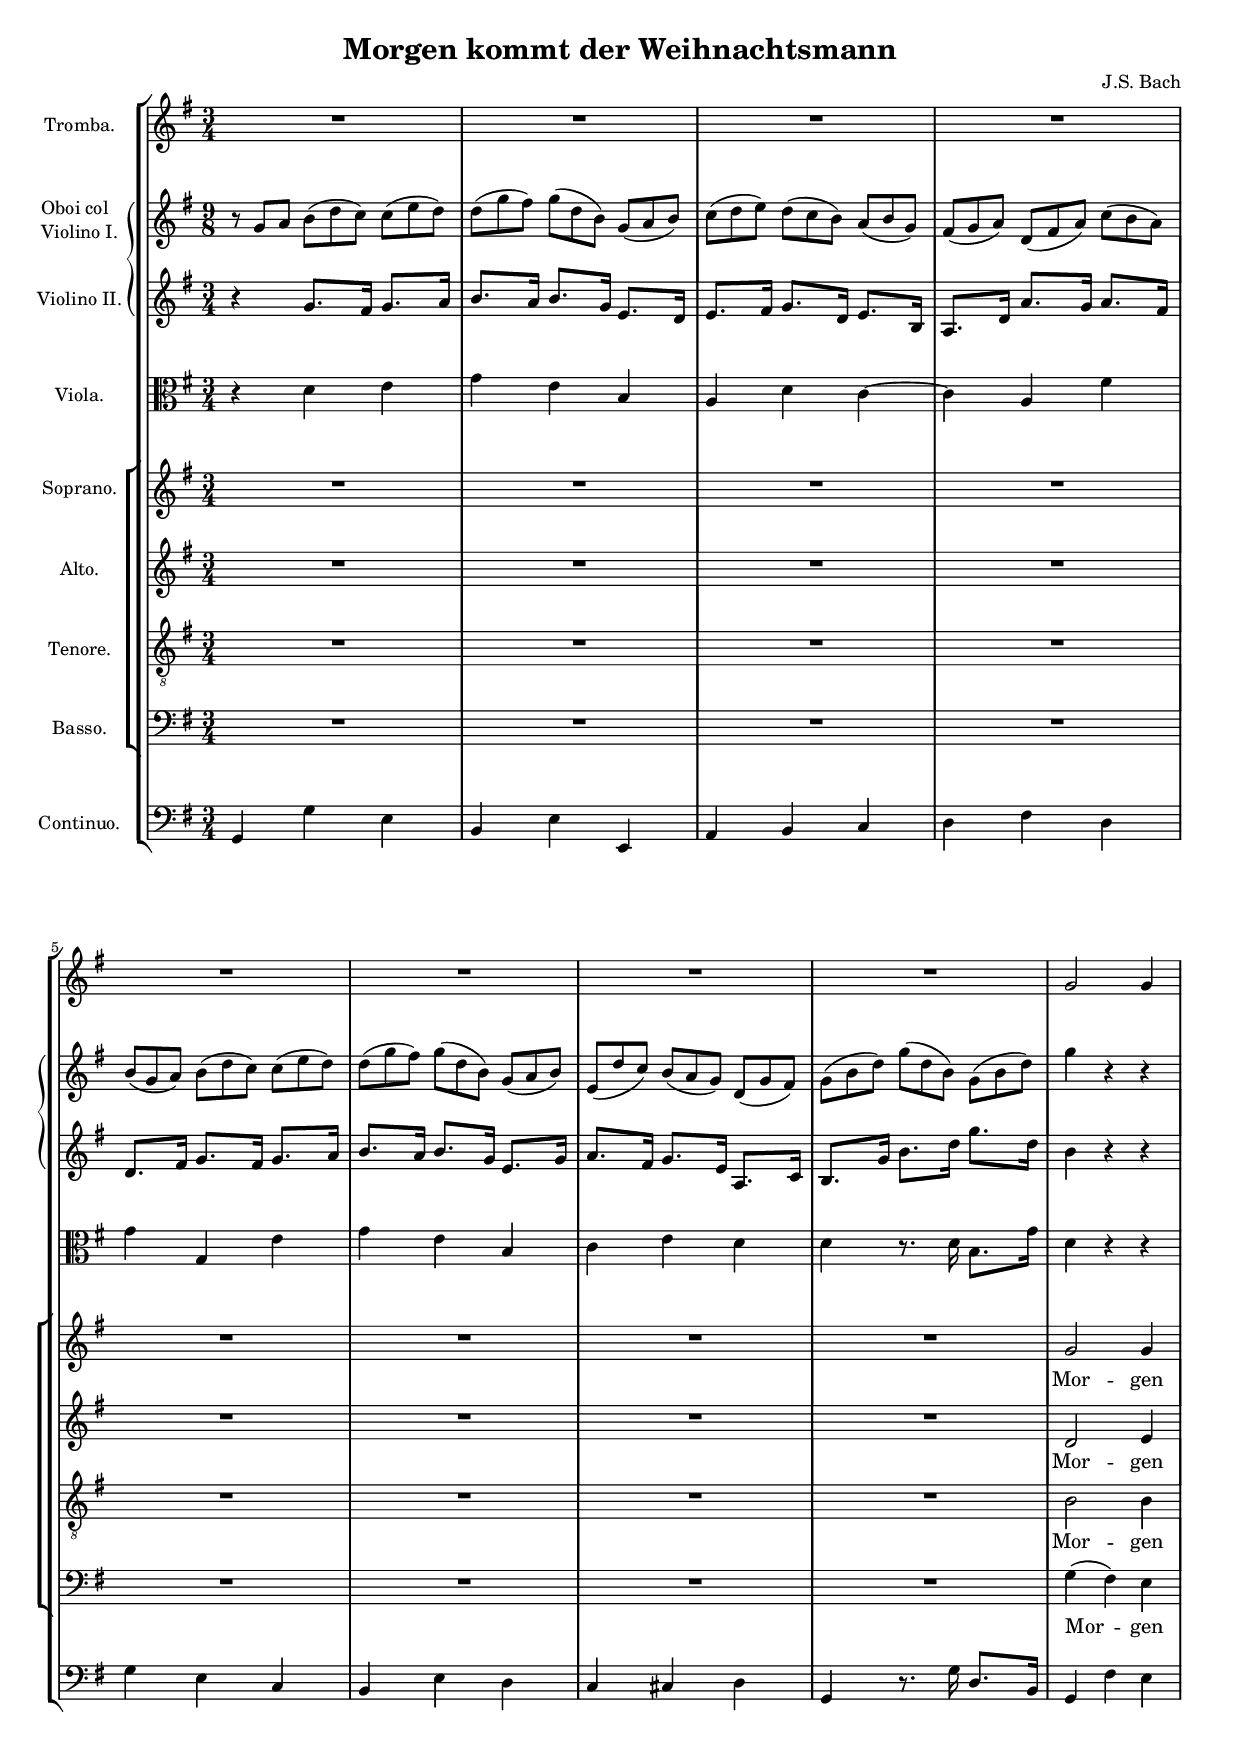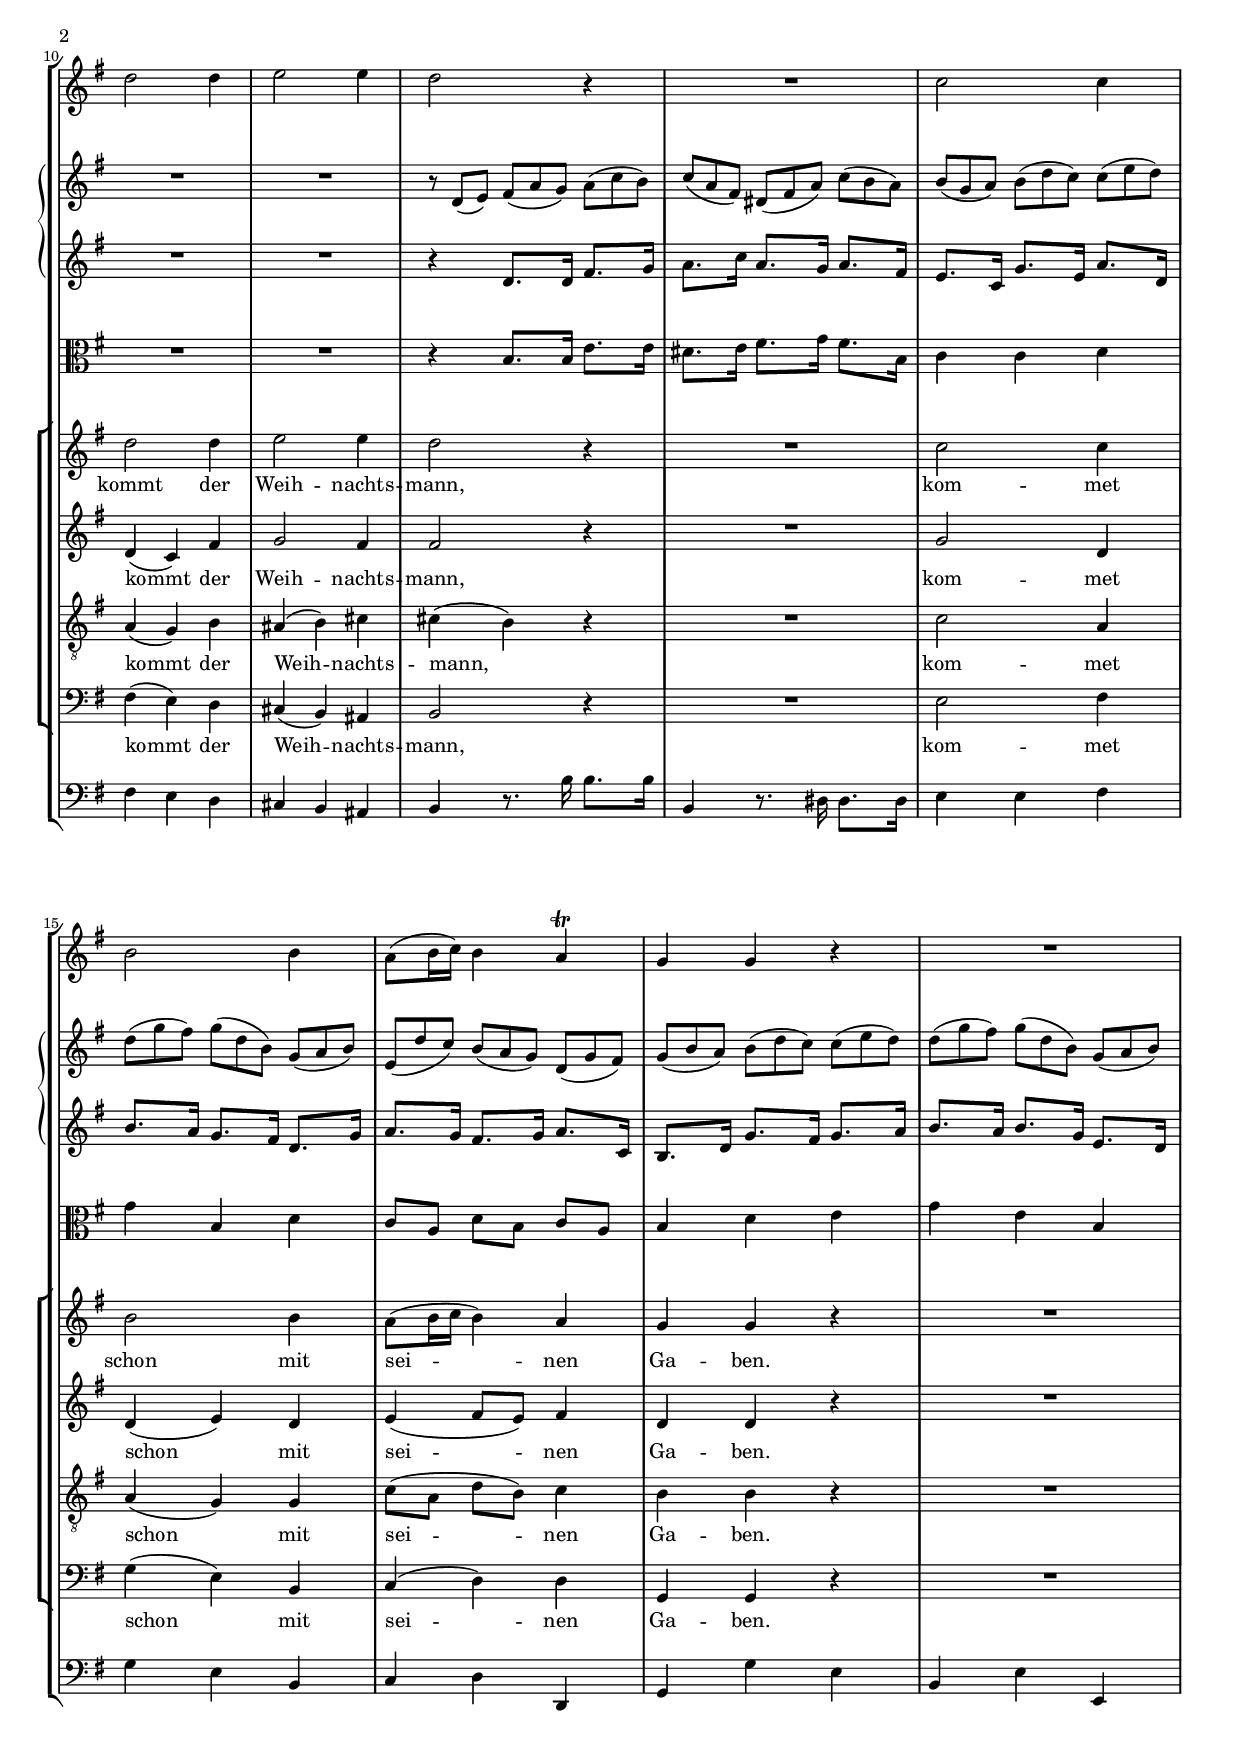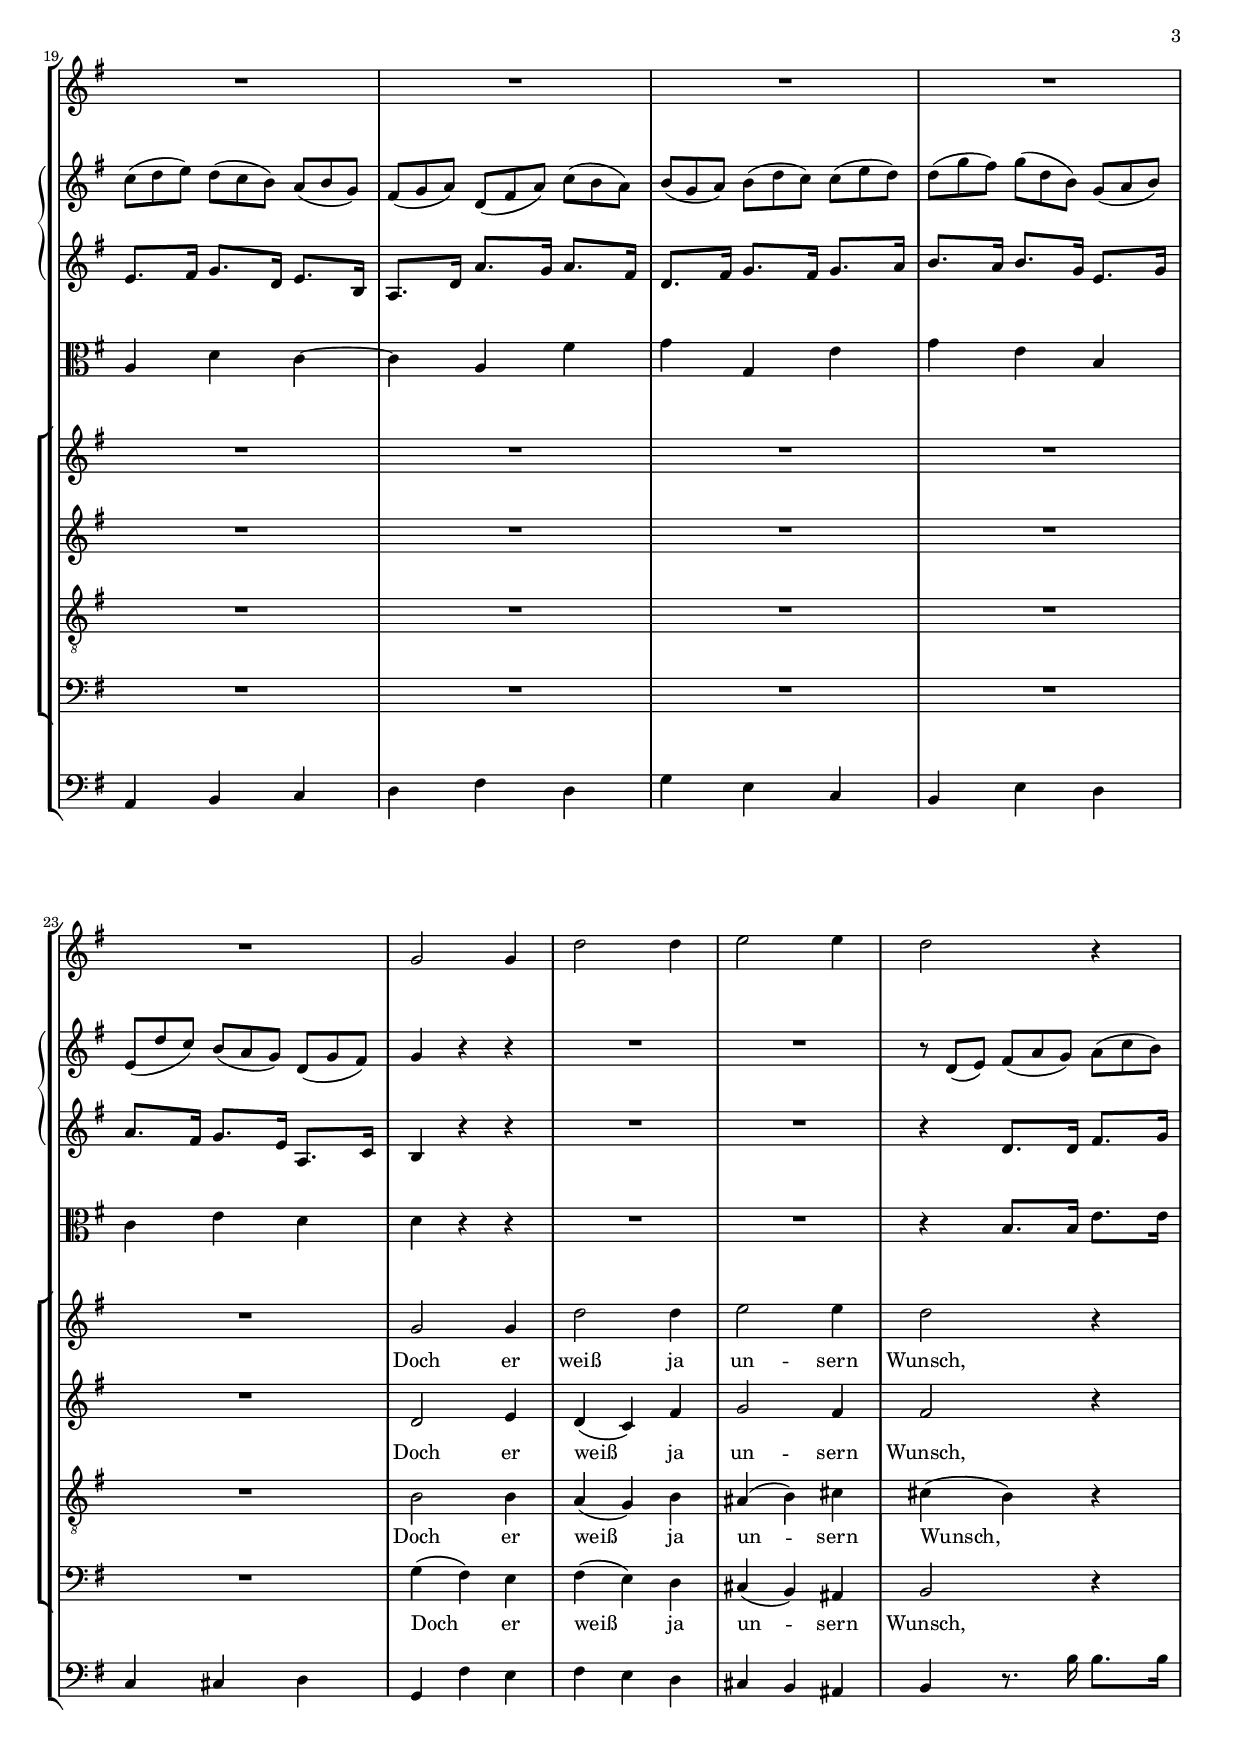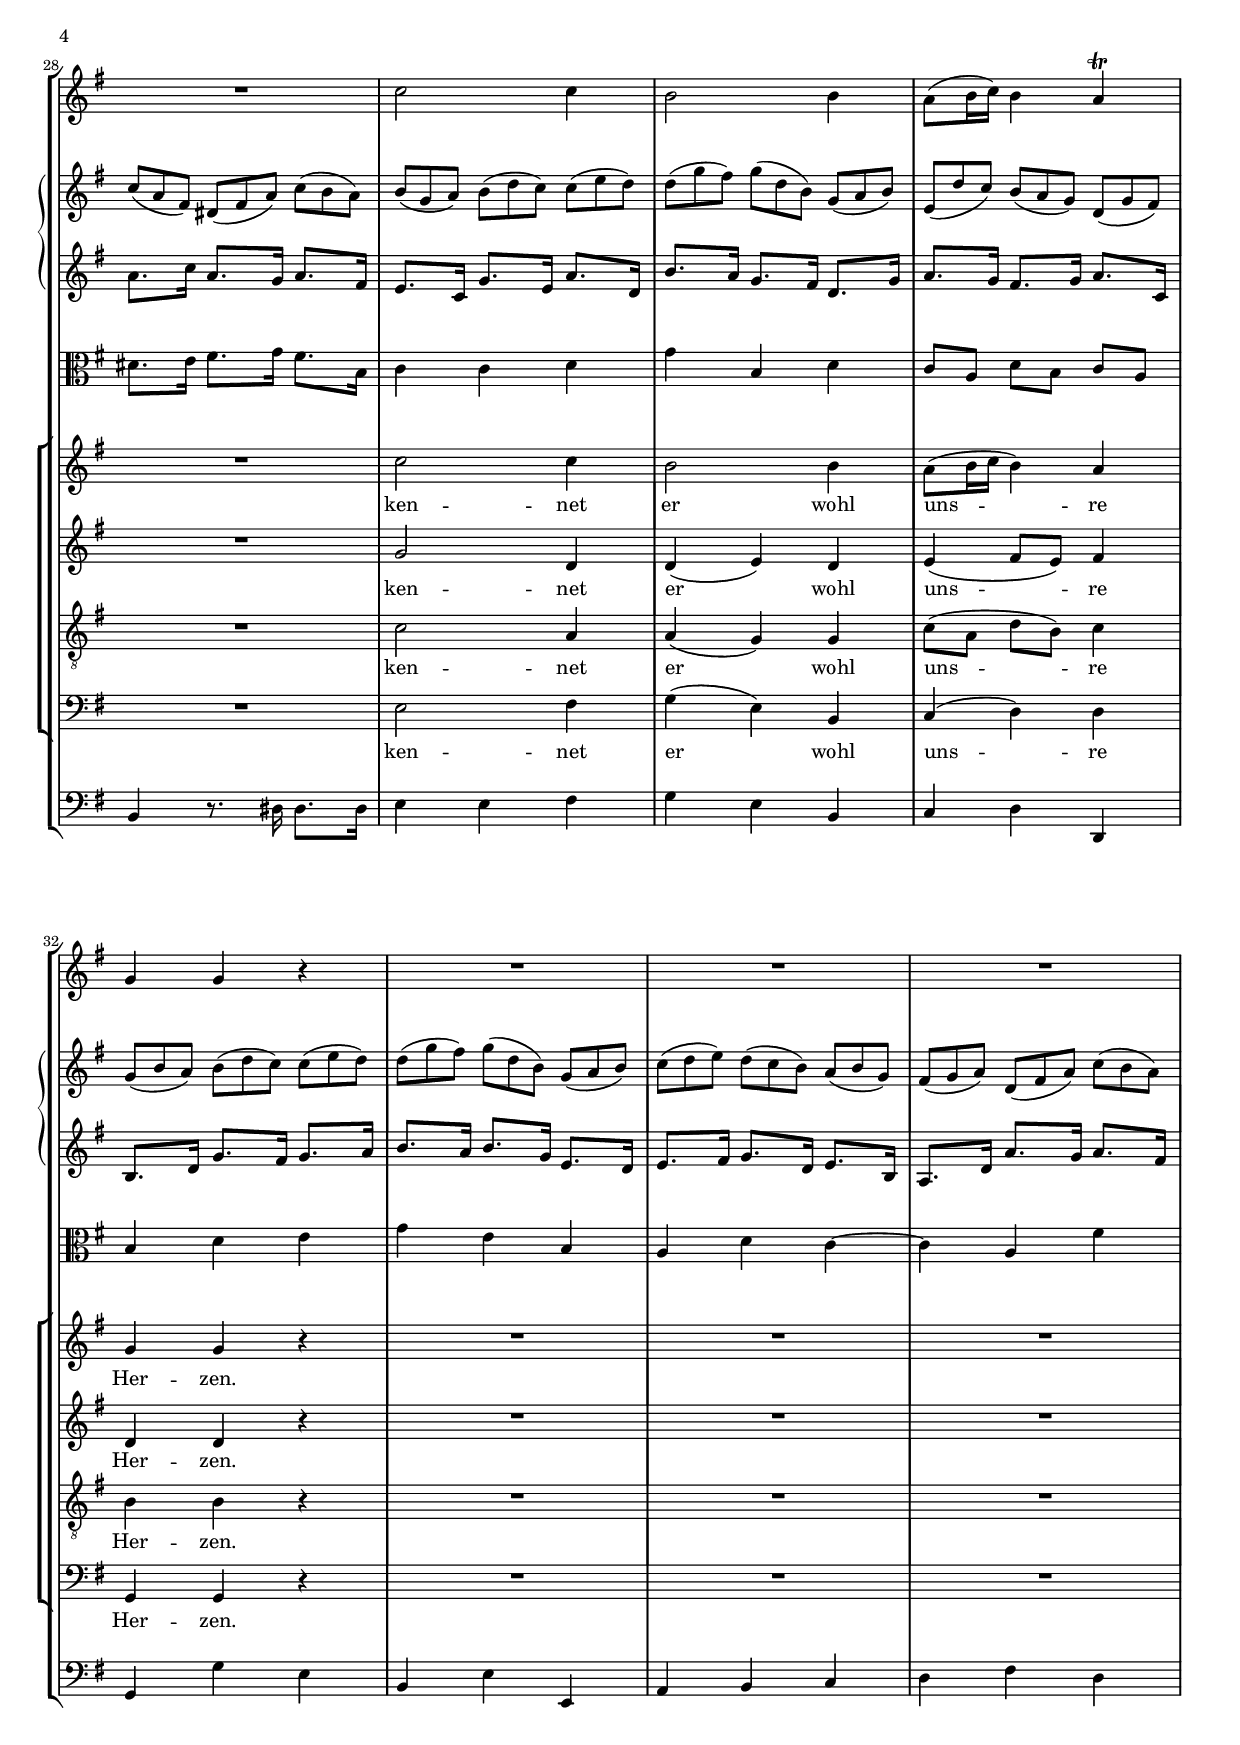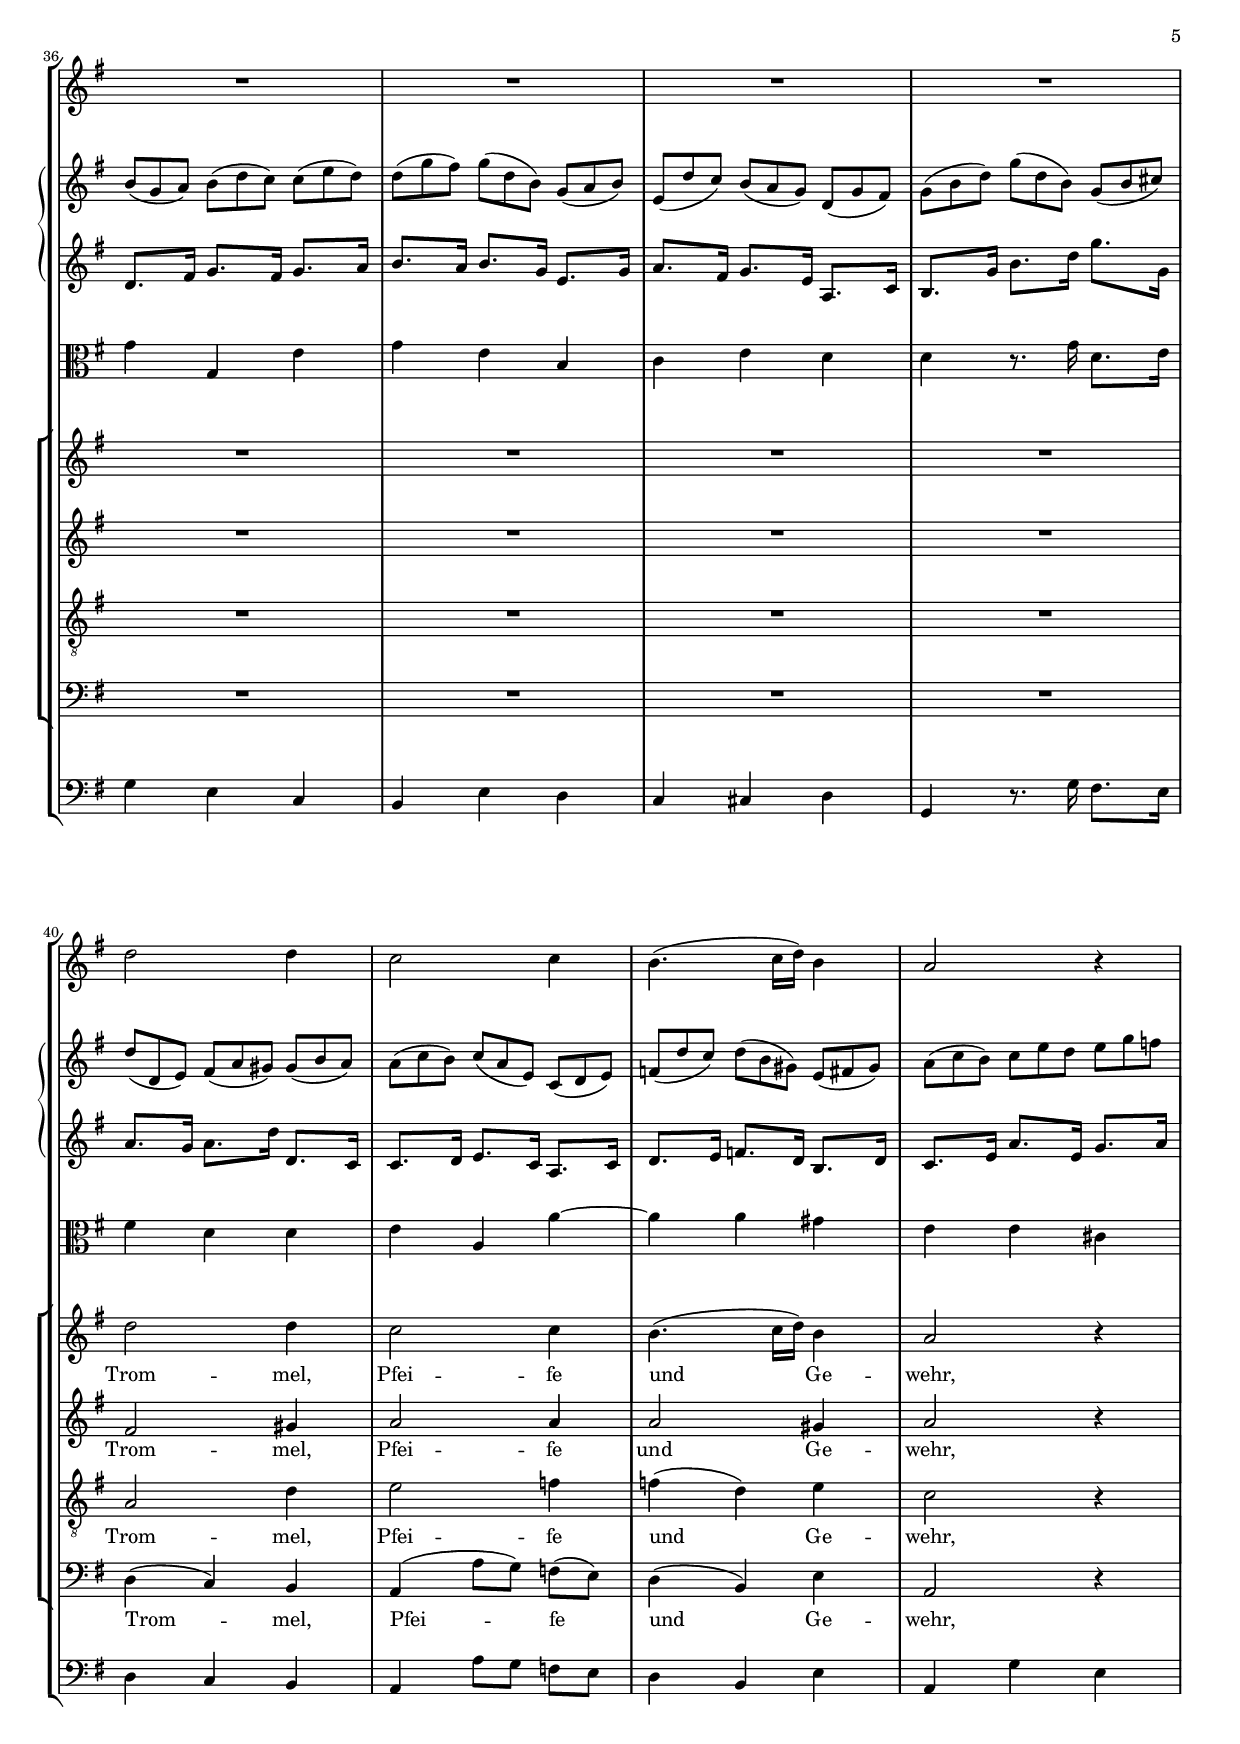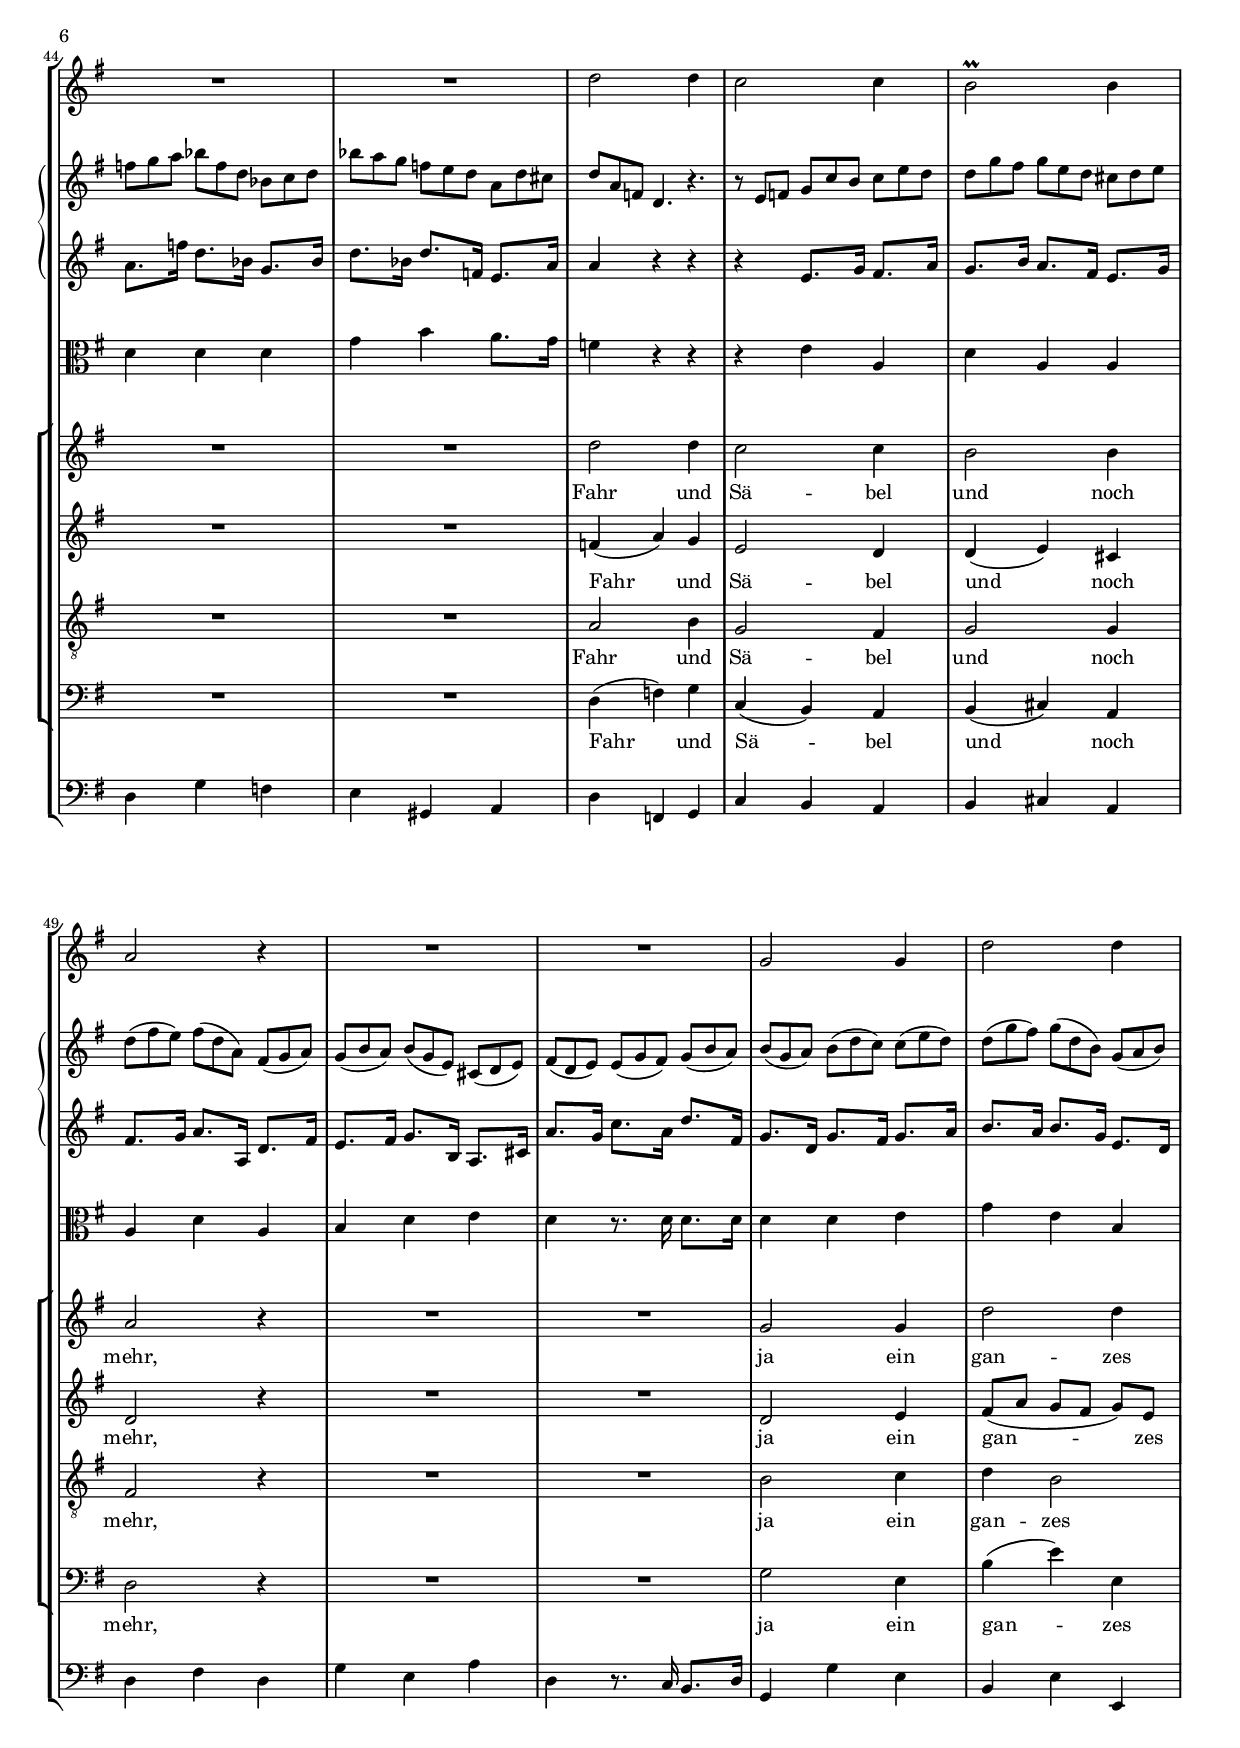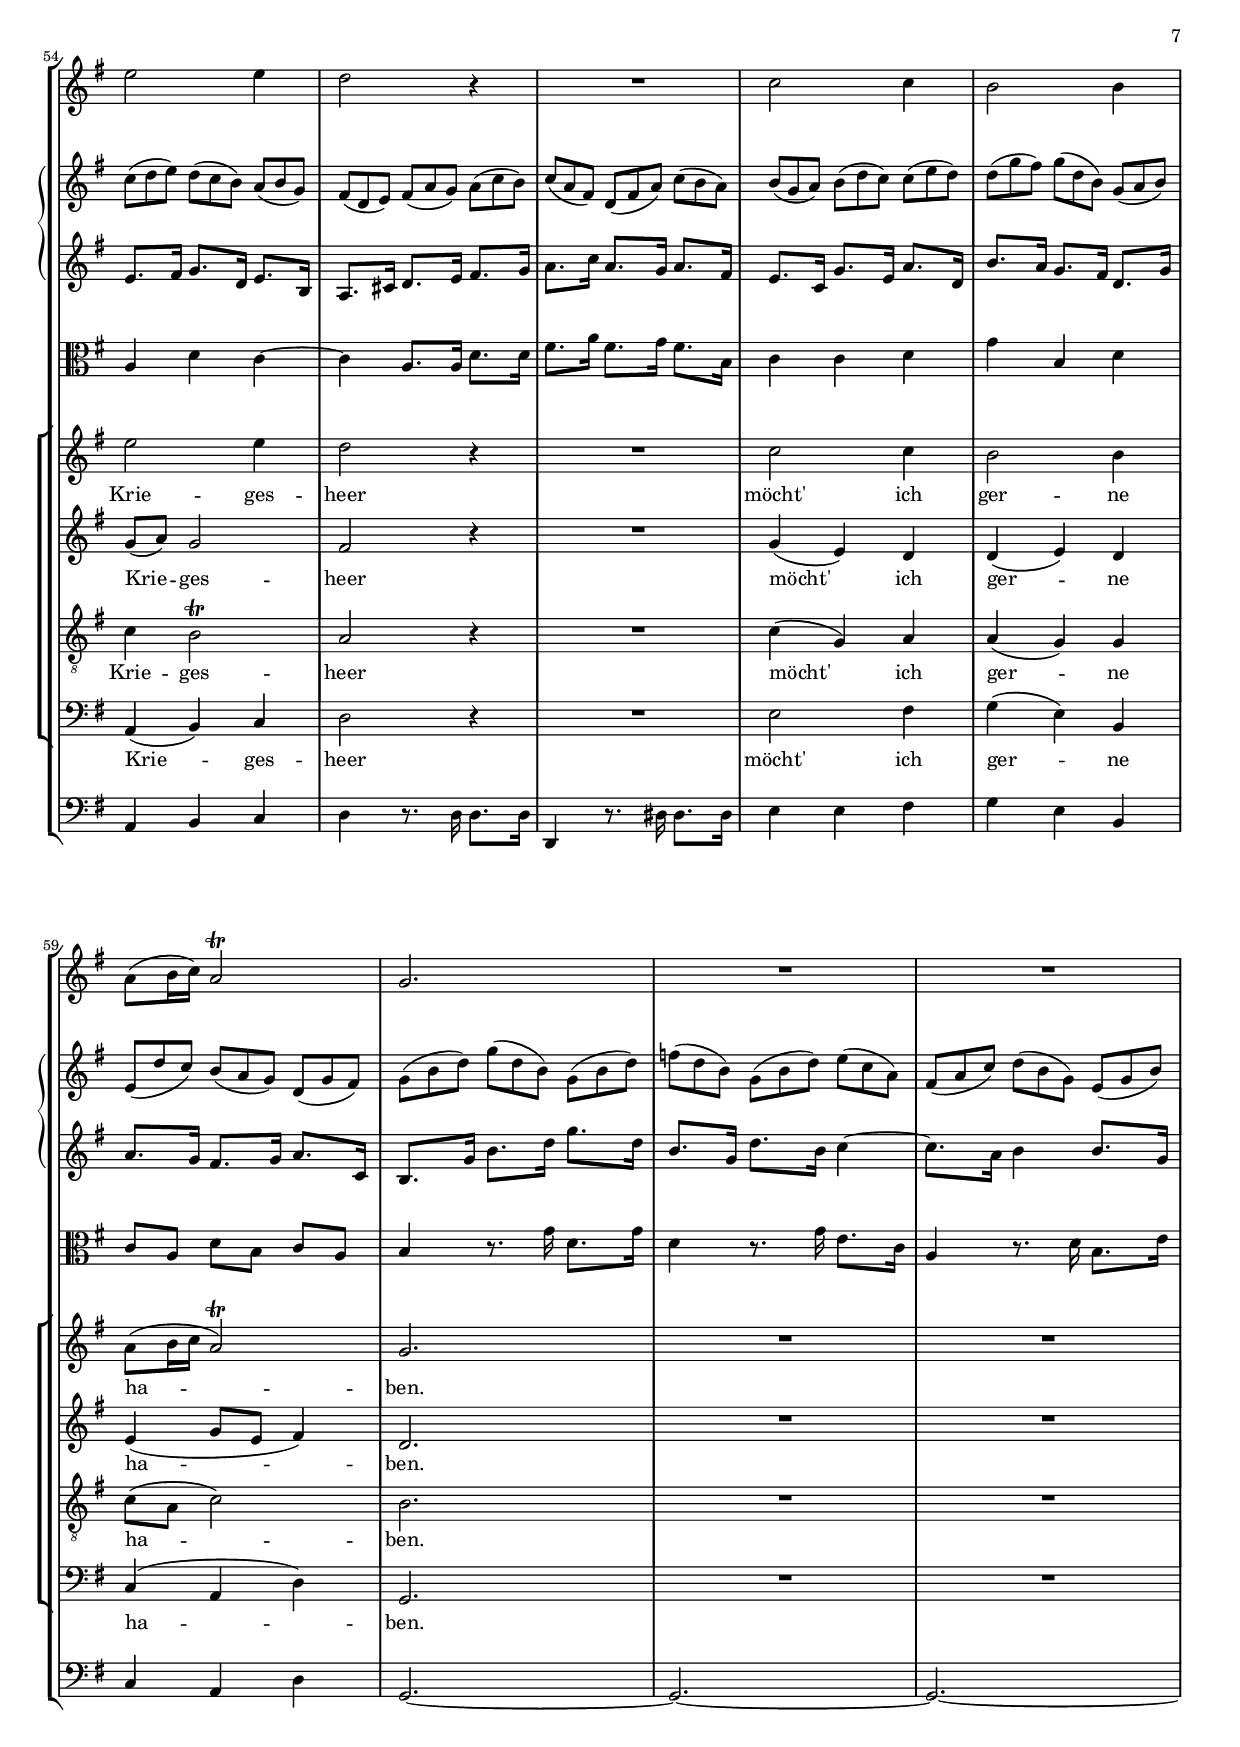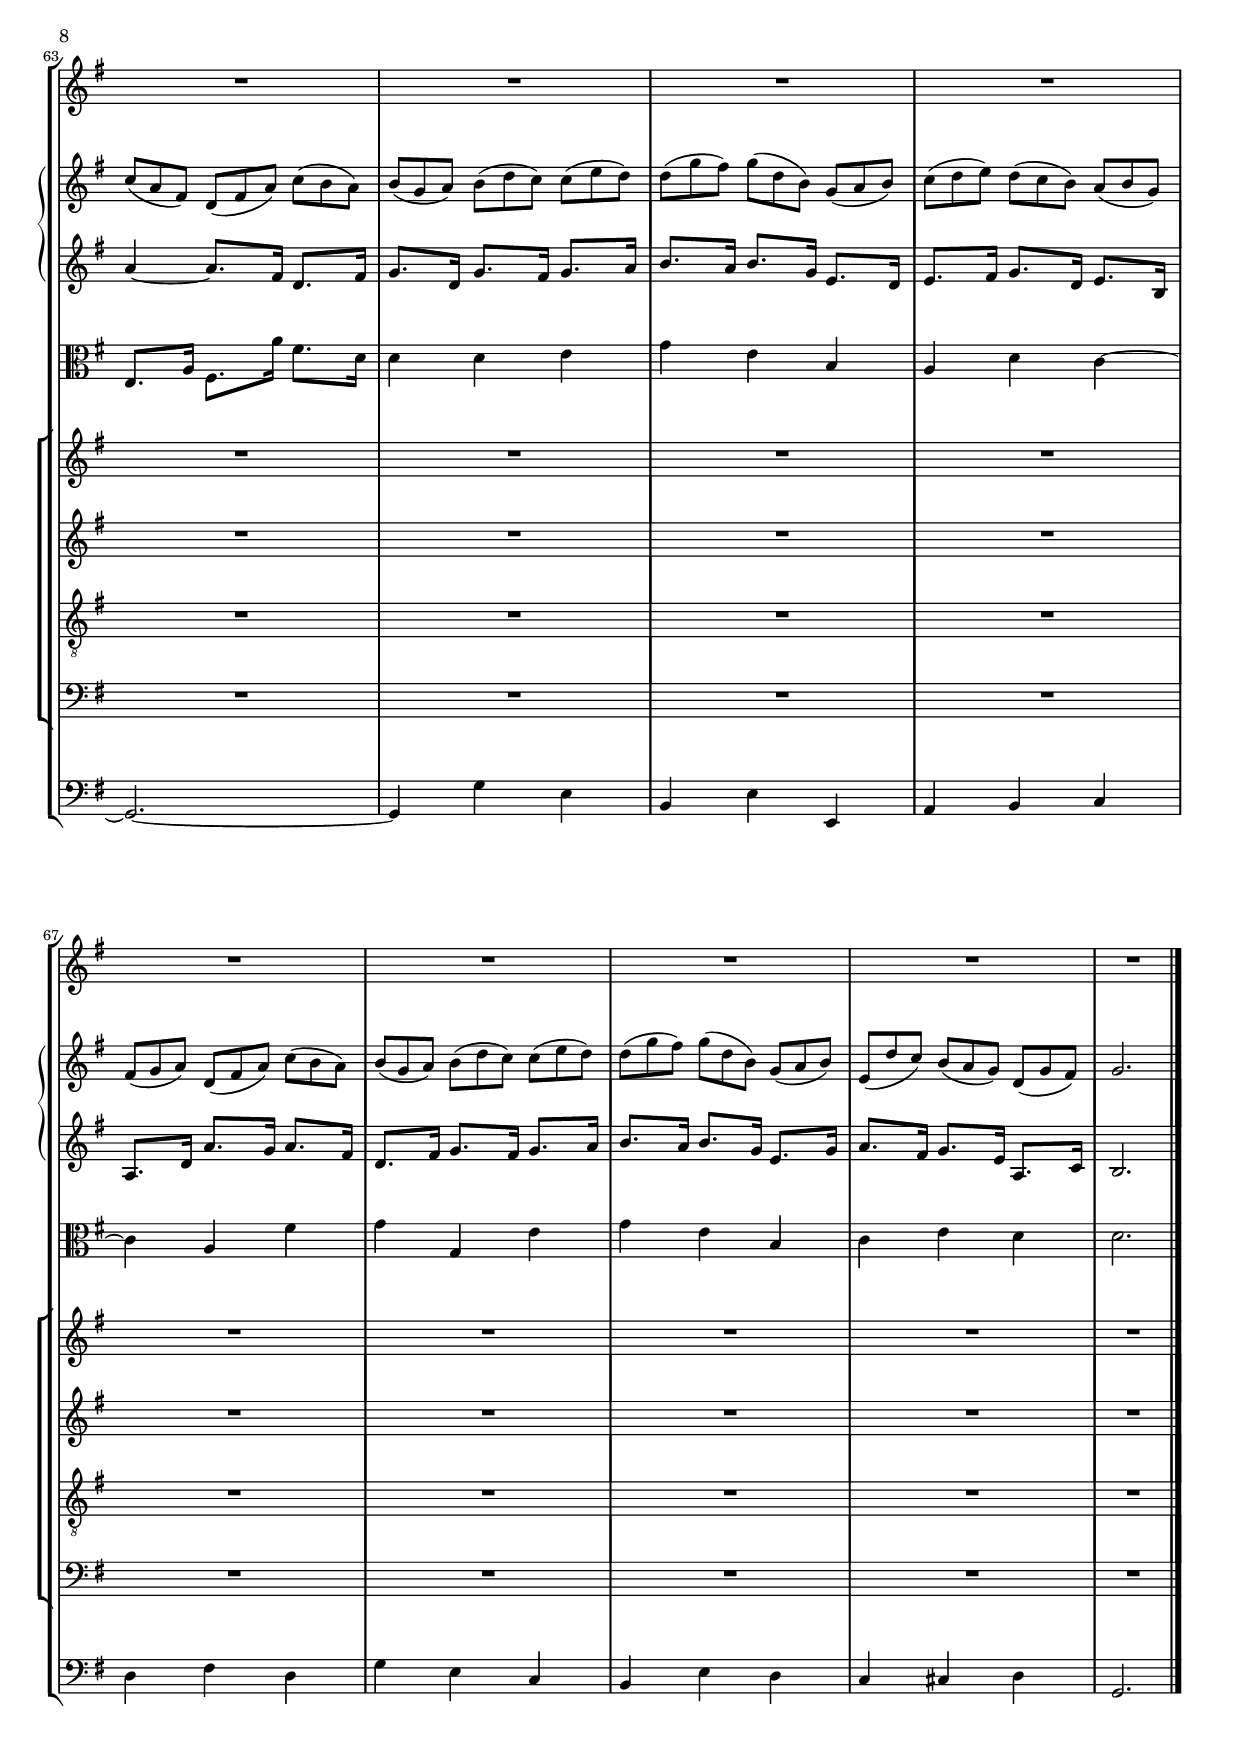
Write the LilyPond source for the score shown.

\version "2.12.3"

\header {
    title = "Morgen kommt der Weihnachtsmann"
    composer = "J.S. Bach"
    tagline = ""
}

\paper {
	ragged-last-bottom = ##f
}

PartPOneVoiceOne =  \relative g' {
    \key g \major \time 3/4 R2.*4 | % 5
    R2.*4 | % 9
    g2 g4 | \barNumberCheck #10
    d'2 d4 | % 11
    e2 e4 | % 12
    d2 r4 | % 13
    R2. | % 14
    c2 c4 | % 15
    b2 b4 | % 16
    a8 ( [ b16 c16 ) ] b4 a4 ^\trill | % 17
    g4 g4 r4 | % 18
    R2.*6 | % 24
    g2 g4 | % 25
    d'2 d4 | % 26
    e2 e4 | % 27
    d2 r4 | % 28
    R2. | % 29
    c2 c4 | \barNumberCheck #30
    b2 b4 | % 31
    a8 ( [ b16 c16 ) ] b4 a4 ^\trill | % 32
    g4 g4 r4 | % 33
    R2.*4 | % 37
    R2.*3 | \barNumberCheck #40
    d'2 d4 | % 41
    c2 c4 | % 42
    b4. ( c16 [ d16 ) ] b4 | % 43
    a2 r4 | % 44
    R2.*2 | % 46
    d2 d4 | % 47
    c2 c4 | % 48
    b2 ^\prall b4 | % 49
    a2 r4 | \barNumberCheck #50
    R2.*2 | % 52
    g2 g4 | % 53
    d'2 d4 | % 54
    e2 e4 | % 55
    d2 r4 | % 56
    R2. | % 57
    c2 c4 | % 58
    b2 b4 | % 59
    a8 ( [ b16 c16 ) ] a2 ^\trill | \barNumberCheck #60
    g2. | % 61
    R2.*11 \bar "|."
}

PartPTwoVoiceOne =  \relative g' {
    \key g \major \time 3/4
    \set Staff.timeSignatureFraction = #'(9 . 8)
    \scaleDurations #'(2 . 3) { | % 1
    r8 g8 [ a8 ] b8 ( [ d8 c8 ) ] c8 ( [ e8 d8 )
    ] | % 2
    d8 ( [ g8 fis8 ) ] g8 ( [ d8 b8 ) ] g8 ( [ a8 b8 ) ] | % 3
    c8 ( [ d8 e8 ) ] d8 ( [ c8 b8 ) ] a8 ( [ b8 g8 ) ] | % 4
    fis8 ( [ g8 a8 ) ] d,8 ( [ fis8 a8 ) ] c8 ( [ b8 a8 ) ] | % 5
    b8 ( [ g8 a8 ) ] b8 ( [ d8 c8 ) ] c8 ( [ e8 d8 ) ] | % 6
    d8 ( [ g8 fis8 ) ] g8 ( [ d8 b8 ) ] g8 ( [ a8 b8 ) ] | % 7
    e,8 ( [ d'8 c8 ) ] b8 ( [ a8 g8 ) ] d8 ( [ g8 fis8 ) ] | % 8
    g8 ( [ b8 d8 ) ] g8 ( [ d8 b8 ) ] g8 ( [ b8 d8 ) ] | % 9
    \scaleDurations #'(3 . 2) { g4 r4 r4 } | \barNumberCheck #10
    R8*18 | % 12
    r8 d,8 ( [ e8 ) ] fis8 ( [ a8 g8 ) ] a8 ( [ c8 b8 ) ] | % 13
    c8 ( [ a8 fis8 ) ] dis8 ( [ fis8 a8 ) ] c8 ( [ b8 a8 ) ] | % 14
    b8 ( [ g8 a8 ) ] b8 ( [ d8 c8 ) ] c8 ( [ e8 d8 ) ] | % 15
    d8 ( [ g8 fis8 ) ] g8 ( [ d8 b8 ) ] g8 ( [ a8 b8 ) ] | % 16
    e,8 ( [ d'8 c8 ) ] b8 ( [ a8 g8 ) ] d8 ( [ g8 fis8 ) ] | % 17
    g8 ( [ b8 a8 ) ] b8 ( [ d8 c8 ) ] c8 ( [ e8 d8 ) ] | % 18
    d8 ( [ g8 fis8 ) ] g8 ( [ d8 b8 ) ] g8 ( [ a8 b8 ) ] | % 19
    c8 ( [ d8 e8 ) ] d8 ( [ c8 b8 ) ] a8 ( [ b8 g8 ) ] | \barNumberCheck
    #20
    fis8 ( [ g8 a8 ) ] d,8 ( [ fis8 a8 ) ] c8 ( [ b8 a8 ) ] | % 21
    b8 ( [ g8 a8 ) ] b8 ( [ d8 c8 ) ] c8 ( [ e8 d8 ) ] | % 22
    d8 ( [ g8 fis8 ) ] g8 ( [ d8 b8 ) ] g8 ( [ a8 b8 ) ] | % 23
    e,8 ( [ d'8 c8 ) ] b8 ( [ a8 g8 ) ] d8 ( [ g8 fis8 ) ] | % 24
    \scaleDurations #'(3 . 2) { g4 r4 r4 } | % 25
    R8*18 | % 27
    r8 d8 ( [ e8 ) ] fis8 ( [ a8 g8 ) ] a8 ( [ c8 b8 ) ] | % 28
    c8 ( [ a8 fis8 ) ] dis8 ( [ fis8 a8 ) ] c8 ( [ b8 a8 ) ] | % 29
    b8 ( [ g8 a8 ) ] b8 ( [ d8 c8 ) ] c8 ( [ e8 d8 ) ] | \barNumberCheck
    #30
    d8 ( [ g8 fis8 ) ] g8 ( [ d8 b8 ) ] g8 ( [ a8 b8 ) ] | % 31
    e,8 ( [ d'8 c8 ) ] b8 ( [ a8 g8 ) ] d8 ( [ g8 fis8 ) ] | % 32
    g8 ( [ b8 a8 ) ] b8 ( [ d8 c8 ) ] c8 ( [ e8 d8 ) ] | % 33
    d8 ( [ g8 fis8 ) ] g8 ( [ d8 b8 ) ] g8 ( [ a8 b8 ) ] | % 34
    c8 ( [ d8 e8 ) ] d8 ( [ c8 b8 ) ] a8 ( [ b8 g8 ) ] | % 35
    fis8 ( [ g8 a8 ) ] d,8 ( [ fis8 a8 ) ] c8 ( [ b8 a8 ) ] | % 36
    b8 ( [ g8 a8 ) ] b8 ( [ d8 c8 ) ] c8 ( [ e8 d8 ) ] | % 37
    d8 ( [ g8 fis8 ) ] g8 ( [ d8 b8 ) ] g8 ( [ a8 b8 ) ] | % 38
    e,8 ( [ d'8 c8 ) ] b8 ( [ a8 g8 ) ] d8 ( [ g8 fis8 ) ] | % 39
    g8 ( [ b8 d8 ) ] g8 ( [ d8 b8 ) ] g8 ( [ b8 cis8 ) ] |
    \barNumberCheck #40
    d8 ( [ d,8 e8 ) ] fis8 ( [ a8 gis8 ) ] gis8 ( [ b8 a8 ) ] | % 41
    a8 ( [ c8 b8 ) ] c8 ( [ a8 e8 ) ] c8 ( [ d8 e8 ) ] | % 42
    f8 ( [ d'8 c8 ) ] d8 ( [ b8 gis8 ) ] e8 ( [ fis8 gis8 ) ] | % 43
    a8 ( [ c8 b8 ) ] c8 [ e8 d8 ] e8 [ g8 f8 ] | % 44
    f8 [ g8 a8 ] bes8 [ f8 d8 ] bes8 [ c8 d8 ] | % 45
    bes'8 [ a8 g8 ] f8 [ e8 d8 ] a8 [ d8 cis8 ] | % 46
    d8 [ a8 f8 ] d4. r4. | % 47
    r8 e8 [ f8 ] g8 [ c8 b8 ] c8 [ e8 d8 ] | % 48
    d8 [ g8 fis8 ] g8 [ e8 d8 ] cis8 [ d8 e8 ] | % 49
    d8 ( [ fis8 e8 ) ] fis8 ( [ d8 a8 ) ] fis8 ( [ g8 a8 ) ] |
    \barNumberCheck #50
    g8 ( [ b8 a8 ) ] b8 ( [ g8 e8 ) ] cis8 ( [ d8 e8 ) ] | % 51
    fis8 ( [ d8 e8 ) ] e8 ( [ g8 fis8 ) ] g8 ( [ b8 a8 ) ] | % 52
    b8 ( [ g8 a8 ) ] b8 ( [ d8 c8 ) ] c8 ( [ e8 d8 ) ] | % 53
    d8 ( [ g8 fis8 ) ] g8 ( [ d8 b8 ) ] g8 ( [ a8 b8 ) ] | % 54
    c8 ( [ d8 e8 ) ] d8 ( [ c8 b8 ) ] a8 ( [ b8 g8 ) ] | % 55
    fis8 ( [ d8 e8 ) ] fis8 ( [ a8 g8 ) ] a8 ( [ c8 b8 ) ] | % 56
    c8 ( [ a8 fis8 ) ] d8 ( [ fis8 a8 ) ] c8 ( [ b8 a8 ) ] | % 57
    b8 ( [ g8 a8 ) ] b8 ( [ d8 c8 ) ] c8 ( [ e8 d8 ) ] | % 58
    d8 ( [ g8 fis8 ) ] g8 ( [ d8 b8 ) ] g8 ( [ a8 b8 ) ] | % 59
    e,8 ( [ d'8 c8 ) ] b8 ( [ a8 g8 ) ] d8 ( [ g8 fis8 ) ] |
    \barNumberCheck #60
    g8 ( [ b8 d8 ) ] g8 ( [ d8 b8 ) ] g8 ( [ b8 d8 ) ] | % 61
    f8 ( [ d8 b8 ) ] g8 ( [ b8 d8 ) ] e8 ( [ c8 a8 ) ] | % 62
    fis8 ( [ a8 c8 ) ] d8 ( [ b8 g8 ) ] e8 ( [ g8 b8 ) ] | % 63
    c8 ( [ a8 fis8 ) ] d8 ( [ fis8 a8 ) ] c8 ( [ b8 a8 ) ] | % 64
    b8 ( [ g8 a8 ) ] b8 ( [ d8 c8 ) ] c8 ( [ e8 d8 ) ] | % 65
    d8 ( [ g8 fis8 ) ] g8 ( [ d8 b8 ) ] g8 ( [ a8 b8 ) ] | % 66
    c8 ( [ d8 e8 ) ] d8 ( [ c8 b8 ) ] a8 ( [ b8 g8 ) ] | % 67
    fis8 ( [ g8 a8 ) ] d,8 ( [ fis8 a8 ) ] c8 ( [ b8 a8 ) ] | % 68
    b8 ( [ g8 a8 ) ] b8 ( [ d8 c8 ) ] c8 ( [ e8 d8 ) ] | % 69
    d8 ( [ g8 fis8 ) ] g8 ( [ d8 b8 ) ] g8 ( [ a8 b8 ) ] |
    \barNumberCheck #70
    e,8 ( [ d'8 c8 ) ] b8 ( [ a8 g8 ) ] d8 ( [ g8 fis8 ) ] | % 71
    }
    g2. \bar "|."
}

PartPThreeVoiceOne =  \relative g' {
    \key g \major \time 3/4 r4 g8. [ fis16 ] g8. [ a16 ]
    | % 2
    b8. [ a16 ] b8. [ g16 ] e8. [ d16 ] | % 3
    e8. [ fis16 ] g8. [ d16 ] e8. [ b16 ] | % 4
    a8. [ d16 ] a'8. [ g16 ] a8. [ fis16 ] | % 5
    d8. [ fis16 ] g8. [ fis16 ] g8. [ a16 ] | % 6
    b8. [ a16 ] b8. [ g16 ] e8. [ g16 ] | % 7
    a8. [ fis16 ] g8. [ e16 ] a,8. [ c16 ] | % 8
    b8. [ g'16 ] b8. [ d16 ] g8. [ d16 ] | % 9
    b4 r4 r4 | \barNumberCheck #10
    R2.*2 | % 12
    r4 d,8. [ d16 ] fis8. [ g16 ] | % 13
    a8. [ c16 ] a8. [ g16 ] a8. [ fis16 ] | % 14
    e8. [ c16 ] g'8. [ e16 ] a8. [ d,16 ] | % 15
    b'8. [ a16 ] g8. [ fis16 ] d8. [ g16 ] | % 16
    a8. [ g16 ] fis8. [ g16 ] a8. [ c,16 ] | % 17
    b8. [ d16 ] g8. [ fis16 ] g8. [ a16 ] | % 18
    b8. [ a16 ] b8. [ g16 ] e8. [ d16 ] | % 19
    e8. [ fis16 ] g8. [ d16 ] e8. [ b16 ] | \barNumberCheck #20
    a8. [ d16 ] a'8. [ g16 ] a8. [ fis16 ] | % 21
    d8. [ fis16 ] g8. [ fis16 ] g8. [ a16 ] | % 22
    b8. [ a16 ] b8. [ g16 ] e8. [ g16 ] | % 23
    a8. [ fis16 ] g8. [ e16 ] a,8. [ c16 ] | % 24
    b4 r4 r4 | % 25
    R2.*2 | % 27
    r4 d8. [ d16 ] fis8. [ g16 ] | % 28
    a8. [ c16 ] a8. [ g16 ] a8. [ fis16 ] | % 29
    e8. [ c16 ] g'8. [ e16 ] a8. [ d,16 ] | \barNumberCheck #30
    b'8. [ a16 ] g8. [ fis16 ] d8. [ g16 ] | % 31
    a8. [ g16 ] fis8. [ g16 ] a8. [ c,16 ] | % 32
    b8. [ d16 ] g8. [ fis16 ] g8. [ a16 ] | % 33
    b8. [ a16 ] b8. [ g16 ] e8. [ d16 ] | % 34
    e8. [ fis16 ] g8. [ d16 ] e8. [ b16 ] | % 35
    a8. [ d16 ] a'8. [ g16 ] a8. [ fis16 ] | % 36
    d8. [ fis16 ] g8. [ fis16 ] g8. [ a16 ] | % 37
    b8. [ a16 ] b8. [ g16 ] e8. [ g16 ] | % 38
    a8. [ fis16 ] g8. [ e16 ] a,8. [ c16 ] | % 39
    b8. [ g'16 ] b8. [ d16 ] g8. [ g,16 ] | \barNumberCheck #40
    a8. [ g16 ] a8. [ d16 ] d,8. [ c16 ] | % 41
    c8. [ d16 ] e8. [ c16 ] a8. [ c16 ] | % 42
    d8. [ e16 ] f8. [ d16 ] b8. [ d16 ] | % 43
    c8. [ e16 ] a8. [ e16 ] g8. [ a16 ] | % 44
    a8. [ f'16 ] d8. [ bes16 ] g8. [ bes16 ] | % 45
    d8. [ bes16 ] d8. [ f,16 ] e8. [ a16 ] | % 46
    a4 r4 r4 | % 47
    r4 e8. [ g16 ] fis8. [ a16 ] | % 48
    g8. [ b16 ] a8. [ fis16 ] e8. [ g16 ] | % 49
    fis8. [ g16 ] a8. [ a,16 ] d8. [ fis16 ] | \barNumberCheck #50
    e8. [ fis16 ] g8. [ b,16 ] a8. [ cis16 ] | % 51
    a'8. [ g16 ] c8. [ a16 ] d8. [ fis,16 ] | % 52
    g8. [ d16 ] g8. [ fis16 ] g8. [ a16 ] | % 53
    b8. [ a16 ] b8. [ g16 ] e8. [ d16 ] | % 54
    e8. [ fis16 ] g8. [ d16 ] e8. [ b16 ] | % 55
    a8. [ cis16 ] d8. [ e16 ] fis8. [ g16 ] | % 56
    a8. [ c16 ] a8. [ g16 ] a8. [ fis16 ] | % 57
    e8. [ c16 ] g'8. [ e16 ] a8. [ d,16 ] | % 58
    b'8. [ a16 ] g8. [ fis16 ] d8. [ g16 ] | % 59
    a8. [ g16 ] fis8. [ g16 ] a8. [ c,16 ] | \barNumberCheck #60
    b8. [ g'16 ] b8. [ d16 ] g8. [ d16 ] | % 61
    b8. [ g16 ] d'8. [ b16 ] c4 ~ | % 62
    c8. [ a16 ] b4 b8. [ g16 ] | % 63
    a4 ~ a8. [ fis16 ] d8. [ fis16 ] | % 64
    g8. [ d16 ] g8. [ fis16 ] g8. [ a16 ] | % 65
    b8. [ a16 ] b8. [ g16 ] e8. [ d16 ] | % 66
    e8. [ fis16 ] g8. [ d16 ] e8. [ b16 ] | % 67
    a8. [ d16 ] a'8. [ g16 ] a8. [ fis16 ] | % 68
    d8. [ fis16 ] g8. [ fis16 ] g8. [ a16 ] | % 69
    b8. [ a16 ] b8. [ g16 ] e8. [ g16 ] | \barNumberCheck #70
    a8. [ fis16 ] g8. [ e16 ] a,8. [ c16 ] | % 71
    b2. \bar "|."
}

PartPFourVoiceOne =  \relative d' {
    \key g \major \time 3/4 r4 d4 e4 | % 2
    g4 e4 b4 | % 3
    a4 d4 c4 ~ | % 4
    c4 a4 fis'4 | % 5
    g4 g,4 e'4 | % 6
    g4 e4 b4 | % 7
    c4 e4 d4 | % 8
    d4 r8. d16 b8. [ g'16 ] | % 9
    d4 r4 r4 | \barNumberCheck #10
    R2.*2 | % 12
    r4 b8. [ b16 ] e8. [ e16 ] | % 13
    dis8. [ e16 ] fis8. [ g16 ] fis8. [ b,16 ] | % 14
    c4 c4 d4 | % 15
    g4 b,4 d4 | % 16
    c8 [ a8 ] d8 [ b8 ] c8 [ a8 ] | % 17
    b4 d4 e4 | % 18
    g4 e4 b4 | % 19
    a4 d4 c4 ~ | \barNumberCheck #20
    c4 a4 fis'4 | % 21
    g4 g,4 e'4 | % 22
    g4 e4 b4 | % 23
    c4 e4 d4 | % 24
    d4 r4 r4 | % 25
    R2.*2 | % 27
    r4 b8. [ b16 ] e8. [ e16 ] | % 28
    dis8. [ e16 ] fis8. [ g16 ] fis8. [ b,16 ] | % 29
    c4 c4 d4 | \barNumberCheck #30
    g4 b,4 d4 | % 31
    c8 [ a8 ] d8 [ b8 ] c8 [ a8 ] | % 32
    b4 d4 e4 | % 33
    g4 e4 b4 | % 34
    a4 d4 c4 ~ | % 35
    c4 a4 fis'4 | % 36
    g4 g,4 e'4 | % 37
    g4 e4 b4 | % 38
    c4 e4 d4 | % 39
    d4 r8. g16 d8. [ e16 ] | \barNumberCheck #40
    fis4 d4 d4 | % 41
    e4 a,4 a'4 ~ | % 42
    a4 a4 gis4 | % 43
    e4 e4 cis4 | % 44
    d4 d4 d4 | % 45
    g4 b4 a8. [ g16 ] | % 46
    f4 r4 r4 | % 47
    r4 e4 a,4 | % 48
    d4 a4 a4 | % 49
    a4 d4 a4 | \barNumberCheck #50
    b4 d4 e4 | % 51
    d4 r8. d16 d8. [ d16 ] | % 52
    d4 d4 e4 | % 53
    g4 e4 b4 | % 54
    a4 d4 c4 ~ | % 55
    c4 a8. [ a16 ] d8. [ d16 ] | % 56
    fis8. [ a16 ] fis8. [ g16 ] fis8. [ b,16 ] | % 57
    c4 c4 d4 | % 58
    g4 b,4 d4 | % 59
    c8 [ a8 ] d8 [ b8 ] c8 [ a8 ] | \barNumberCheck #60
    b4 r8. g'16 d8. [ g16 ] | % 61
    d4 r8. g16 e8. [ c16 ] | % 62
    a4 r8. d16 b8. [ e16 ] | % 63
    e,8. [ a16 ] fis8. [ a'16 ] fis8. [ d16 ] | % 64
    d4 d4 e4 | % 65
    g4 e4 b4 | % 66
    a4 d4 c4 ~ | % 67
    c4 a4 fis'4 | % 68
    g4 g,4 e'4 | % 69
    g4 e4 b4 | \barNumberCheck #70
    c4 e4 d4 | % 71
    d2. \bar "|."
}

PartPFiveVoiceOne =  \relative g' {
    \key g \major \time 3/4 R2.*4 | % 5
    R2.*4 | % 9
    g2 g4 | \barNumberCheck #10
    d'2 d4 | % 11
    e2 e4 | % 12
    d2 r4 | % 13
    R2. | % 14
    c2 c4 | % 15
    b2 b4 | % 16
    a8 ( [ b16 c16 ] b4 ) a4 | % 17
    g4 g4 r4 | % 18
    R2.*6 | % 24
    g2 g4 | % 25
    d'2 d4 | % 26
    e2 e4 | % 27
    d2 r4 | % 28
    R2. | % 29
    c2 c4 | \barNumberCheck #30
    b2 b4 | % 31
    a8 ( [ b16 c16 ] b4 ) a4 | % 32
    g4 g4 r4 | % 33
    R2.*4 | % 37
    R2.*3 | \barNumberCheck #40
    d'2 d4 | % 41
    c2 c4 | % 42
    b4. ( c16 [ d16 ) ] b4 | % 43
    a2 r4 | % 44
    R2.*2 | % 46
    d2 d4 | % 47
    c2 c4 | % 48
    b2 b4 | % 49
    a2 r4 | \barNumberCheck #50
    R2.*2 | % 52
    g2 g4 | % 53
    d'2 d4 | % 54
    e2 e4 | % 55
    d2 r4 | % 56
    R2. | % 57
    c2 c4 | % 58
    b2 b4 | % 59
    a8 ( [ b16 c16 ] a2 ) ^\trill | \barNumberCheck #60
    g2. | % 61
    R2.*11 \bar "|."
}

PartPFiveVoiceOneLyricsOne =  \lyricmode { Mor -- gen kommt der Weih --
    nachts -- mann, kom -- met schon mit sei -- nen Ga -- ben. Doch er
    weiß ja un -- sern Wunsch, ken -- net er wohl uns -- re Her -- zen.
    Trom -- mel, Pfei -- fe und Ge -- wehr, Fahr und Sä -- bel und noch
    mehr, ja ein gan -- zes Krie -- ges -- heer "möcht'" ich ger -- ne
    ha -- ben. }
PartPSixVoiceOne =  \relative d' {
    \key g \major \time 3/4 R2.*4 | % 5
    R2.*4 | % 9
    d2 e4 | \barNumberCheck #10
    d4 ( c4 ) fis4 | % 11
    g2 fis4 | % 12
    fis2 r4 | % 13
    R2. | % 14
    g2 d4 | % 15
    d4 ( e4 ) d4 | % 16
    e4 ( fis8 [ e8 ) ] fis4 | % 17
    d4 d4 r4 | % 18
    R2.*6 | % 24
    d2 e4 | % 25
    d4 ( c4 ) fis4 | % 26
    g2 fis4 | % 27
    fis2 r4 | % 28
    R2. | % 29
    g2 d4 | \barNumberCheck #30
    d4 ( e4 ) d4 | % 31
    e4 ( fis8 [ e8 ) ] fis4 | % 32
    d4 d4 r4 | % 33
    R2.*4 | % 37
    R2.*3 | \barNumberCheck #40
    fis2 gis4 | % 41
    a2 a4 | % 42
    a2 gis4 | % 43
    a2 r4 | % 44
    R2.*2 | % 46
    f4 ( a4 ) g4 | % 47
    e2 d4 | % 48
    d4 ( e4 ) cis4 | % 49
    d2 r4 | \barNumberCheck #50
    R2.*2 | % 52
    d2 e4 | % 53
    fis8 ( [ a8 ] g8 [ fis8 ] g8 ) [ e8 ] | % 54
    g8 ( [ a8 ) ] g2 | % 55
    fis2 r4 | % 56
    R2. | % 57
    g4 ( e4 ) d4 | % 58
    d4 ( e4 ) d4 | % 59
    e4 ( g8 [ e8 ] fis4 ) | \barNumberCheck #60
    d2. | % 61
    R2.*11 \bar "|."
}

PartPSixVoiceOneLyricsOne =  \lyricmode { Mor -- gen kommt der Weih --
    nachts -- mann, kom -- met schon mit sei -- nen Ga -- ben. Doch er
    weiß ja un -- sern Wunsch, ken -- net er wohl uns -- re Her -- zen.
    Trom -- mel, Pfei -- fe und Ge -- wehr, Fahr und Sä -- bel und noch
    mehr, ja ein gan -- zes Krie -- ges -- heer "möcht'" ich ger -- ne ha --
    ben. }
PartPSevenVoiceOne =  \relative b {
    \clef "treble_8" \key g \major \time 3/4 R2.*4 | % 5
    R2.*4 | % 9
    b2 b4 | \barNumberCheck #10
    a4 ( g4 ) b4 | % 11
    ais4 ( b4 ) cis4 | % 12
    cis4 ( b4 ) r4 | % 13
    R2. | % 14
    c2 a4 | % 15
    a4 ( g4 ) g4 | % 16
    c8 ( [ a8 ] d8 [ b8 ) ] c4 | % 17
    b4 b4 r4 | % 18
    R2.*6 | % 24
    b2 b4 | % 25
    a4 ( g4 ) b4 | % 26
    ais4 ( b4 ) cis4 | % 27
    cis4 ( b4 ) r4 | % 28
    R2. | % 29
    c2 a4 | \barNumberCheck #30
    a4 ( g4 ) g4 | % 31
    c8 ( [ a8 ] d8 [ b8 ) ] c4 | % 32
    b4 b4 r4 | % 33
    R2.*4 | % 37
    R2.*3 | \barNumberCheck #40
    a2 d4 | % 41
    e2 f4 | % 42
    f4 ( d4 ) e4 | % 43
    c2 r4 | % 44
    R2.*2 | % 46
    a2 b4 | % 47
    g2 fis4 | % 48
    g2 g4 | % 49
    fis2 r4 | \barNumberCheck #50
    R2.*2 | % 52
    b2 c4 | % 53
    d4 b2 | % 54
    c4 b2 ^\trill | % 55
    a2 r4 | % 56
    R2. | % 57
    c4 ( g4 ) a4 | % 58
    a4 ( g4 ) g4 | % 59
    c8 ( [ a8 ] c2 ) | \barNumberCheck #60
    b2. | % 61
    R2.*11 \bar "|."
}

PartPSevenVoiceOneLyricsOne =  \lyricmode { Mor -- gen kommt der Weih --
    nachts -- mann, kom -- met schon mit sei -- nen Ga -- ben. Doch er
    weiß ja un -- sern Wunsch, ken -- net er wohl uns -- re Her -- zen.
    Trom -- mel, Pfei -- fe und Ge -- wehr, Fahr und Sä -- bel und noch
    mehr, ja ein gan -- zes Krie -- ges -- heer "möcht'" ich ger -- ne
    ha -- ben. }
PartPEightVoiceOne =  \relative g {
    \clef "bass" \key g \major \time 3/4 R2.*4 | % 5
    R2.*4 | % 9
    g4 ( fis4 ) e4 | \barNumberCheck #10
    fis4 ( e4 ) d4 | % 11
    cis4 ( b4 ) ais4 | % 12
    b2 r4 | % 13
    R2. | % 14
    e2 fis4 | % 15
    g4 ( e4 ) b4 | % 16
    c4 ( d4 ) d4 | % 17
    g,4 g4 r4 | % 18
    R2.*6 | % 24
    g'4 ( fis4 ) e4 | % 25
    fis4 ( e4 ) d4 | % 26
    cis4 ( b4 ) ais4 | % 27
    b2 r4 | % 28
    R2. | % 29
    e2 fis4 | \barNumberCheck #30
    g4 ( e4 ) b4 | % 31
    c4 ( d4 ) d4 | % 32
    g,4 g4 r4 | % 33
    R2.*4 | % 37
    R2.*3 | \barNumberCheck #40
    d'4 ( c4 ) b4 | % 41
    a4 ( a'8 [ g8 ) ] f8 ( [ e8 ) ] | % 42
    d4 ( b4 ) e4 | % 43
    a,2 r4 | % 44
    R2.*2 | % 46
    d4 ( f4 ) g4 | % 47
    c,4 ( b4 ) a4 | % 48
    b4 ( cis4 ) a4 | % 49
    d2 r4 | \barNumberCheck #50
    R2.*2 | % 52
    g2 e4 | % 53
    b'4 ( e4 ) e,4 | % 54
    a,4 ( b4 ) c4 | % 55
    d2 r4 | % 56
    R2. | % 57
    e2 fis4 | % 58
    g4 ( e4 ) b4 | % 59
    c4 ( a4 d4 ) | \barNumberCheck #60
    g,2. | % 61
    R2.*11 \bar "|."
}

PartPEightVoiceOneLyricsOne =  \lyricmode { Mor -- gen kommt der Weih --
    nachts -- mann, kom -- met schon mit sei -- nen Ga -- ben. Doch er
    weiß ja un -- sern Wunsch, ken -- net er wohl uns -- re Her -- zen.
    Trom -- mel, Pfei -- fe und Ge -- wehr, Fahr und Sä -- bel und noch
    mehr, ja ein gan -- zes Krie -- ges -- heer "möcht'" ich ger -- ne
    ha -- ben. }
PartPNineVoiceOne =  \relative g, {
    \clef "bass" \key g \major \time 3/4 g4 g'4 e4 | % 2
    b4 e4 e,4 | % 3
    a4 b4 c4 | % 4
    d4 fis4 d4 | % 5
    g4 e4 c4 | % 6
    b4 e4 d4 | % 7
    c4 cis4 d4 | % 8
    g,4 r8. g'16 d8. [ b16 ] | % 9
    g4 fis'4 e4 | \barNumberCheck #10
    fis4 e4 d4 | % 11
    cis4 b4 ais4 | % 12
    b4 r8. b'16 b8. [ b16 ] | % 13
    b,4 r8. dis16 dis8. [ dis16 ] | % 14
    e4 e4 fis4 | % 15
    g4 e4 b4 | % 16
    c4 d4 d,4 | % 17
    g4 g'4 e4 | % 18
    b4 e4 e,4 | % 19
    a4 b4 c4 | \barNumberCheck #20
    d4 fis4 d4 | % 21
    g4 e4 c4 | % 22
    b4 e4 d4 | % 23
    c4 cis4 d4 | % 24
    g,4 fis'4 e4 | % 25
    fis4 e4 d4 | % 26
    cis4 b4 ais4 | % 27
    b4 r8. b'16 b8. [ b16 ] | % 28
    b,4 r8. dis16 dis8. [ dis16 ] | % 29
    e4 e4 fis4 | \barNumberCheck #30
    g4 e4 b4 | % 31
    c4 d4 d,4 | % 32
    g4 g'4 e4 | % 33
    b4 e4 e,4 | % 34
    a4 b4 c4 | % 35
    d4 fis4 d4 | % 36
    g4 e4 c4 | % 37
    b4 e4 d4 | % 38
    c4 cis4 d4 | % 39
    g,4 r8. g'16 fis8. [ e16 ] | \barNumberCheck #40
    d4 c4 b4 | % 41
    a4 a'8 [ g8 ] f8 [ e8 ] | % 42
    d4 b4 e4 | % 43
    a,4 g'4 e4 | % 44
    d4 g4 f4 | % 45
    e4 gis,4 a4 | % 46
    d4 f,4 g4 | % 47
    c4 b4 a4 | % 48
    b4 cis4 a4 | % 49
    d4 fis4 d4 | \barNumberCheck #50
    g4 e4 a4 | % 51
    d,4 r8. c16 b8. [ d16 ] | % 52
    g,4 g'4 e4 | % 53
    b4 e4 e,4 | % 54
    a4 b4 c4 | % 55
    d4 r8. d16 d8. [ d16 ] | % 56
    d,4 r8. dis'16 dis8. [ dis16 ] | % 57
    e4 e4 fis4 | % 58
    g4 e4 b4 | % 59
    c4 a4 d4 | \barNumberCheck #60
    g,2. ~ | % 61
    g2. ~ | % 62
    g2. ~ | % 63
    g2. ~ | % 64
    g4 g'4 e4 | % 65
    b4 e4 e,4 | % 66
    a4 b4 c4 | % 67
    d4 fis4 d4 | % 68
    g4 e4 c4 | % 69
    b4 e4 d4 | \barNumberCheck #70
    c4 cis4 d4 | % 71
    g,2. \bar "|."
}


#(set-global-staff-size 16)

\new StaffGroup <<
    \new Staff <<
        \set Staff.instrumentName = "Tromba."
        \context Staff <<
            \context Voice = "PartPOneVoiceOne" { \PartPOneVoiceOne }
            >>
        >>
    \new StaffGroup \with { systemStartDelimiter = #'SystemStartBrace }
    <<
        \new Staff <<
            \set Staff.instrumentName = \markup { \column { "Oboi col" "Violino I." } }
            \context Staff <<
                \context Voice = "PartPTwoVoiceOne" { \PartPTwoVoiceOne }
                >>
            >>
        \new Staff <<
            \set Staff.instrumentName = "Violino II."
            \context Staff <<
                \context Voice = "PartPThreeVoiceOne" { \PartPThreeVoiceOne }
                >>
            >>

        >>
    \new Staff <<
        \set Staff.instrumentName = "Viola."
        \context Staff <<
            \context Voice = "PartPFourVoiceOne" { \clef "alto" \PartPFourVoiceOne }
            >>
        >>
    \new StaffGroup <<
        \new Staff <<
            \set Staff.instrumentName = "Soprano."
            \context Staff <<
                \context Voice = "PartPFiveVoiceOne" { \PartPFiveVoiceOne }
                \new Lyrics \lyricsto "PartPFiveVoiceOne" \PartPFiveVoiceOneLyricsOne
                >>
            >>
        \new Staff <<
            \set Staff.instrumentName = "Alto."
            \context Staff <<
                \context Voice = "PartPSixVoiceOne" { \PartPSixVoiceOne }
                \new Lyrics \lyricsto "PartPSixVoiceOne" \PartPSixVoiceOneLyricsOne
                >>
            >>
        \new Staff <<
            \set Staff.instrumentName = "Tenore."
            \context Staff <<
                \context Voice = "PartPSevenVoiceOne" { \PartPSevenVoiceOne }
                \new Lyrics \lyricsto "PartPSevenVoiceOne" \PartPSevenVoiceOneLyricsOne
                >>
            >>
        \new Staff <<
            \set Staff.instrumentName = "Basso."
            \context Staff <<
                \context Voice = "PartPEightVoiceOne" { \PartPEightVoiceOne }
                \new Lyrics \lyricsto "PartPEightVoiceOne" \PartPEightVoiceOneLyricsOne
                >>
            >>

        >>
    \new Staff <<
        \set Staff.instrumentName = "Continuo."
        \context Staff <<
            \context Voice = "PartPNineVoiceOne" { \PartPNineVoiceOne }
            >>
        >>

    >>